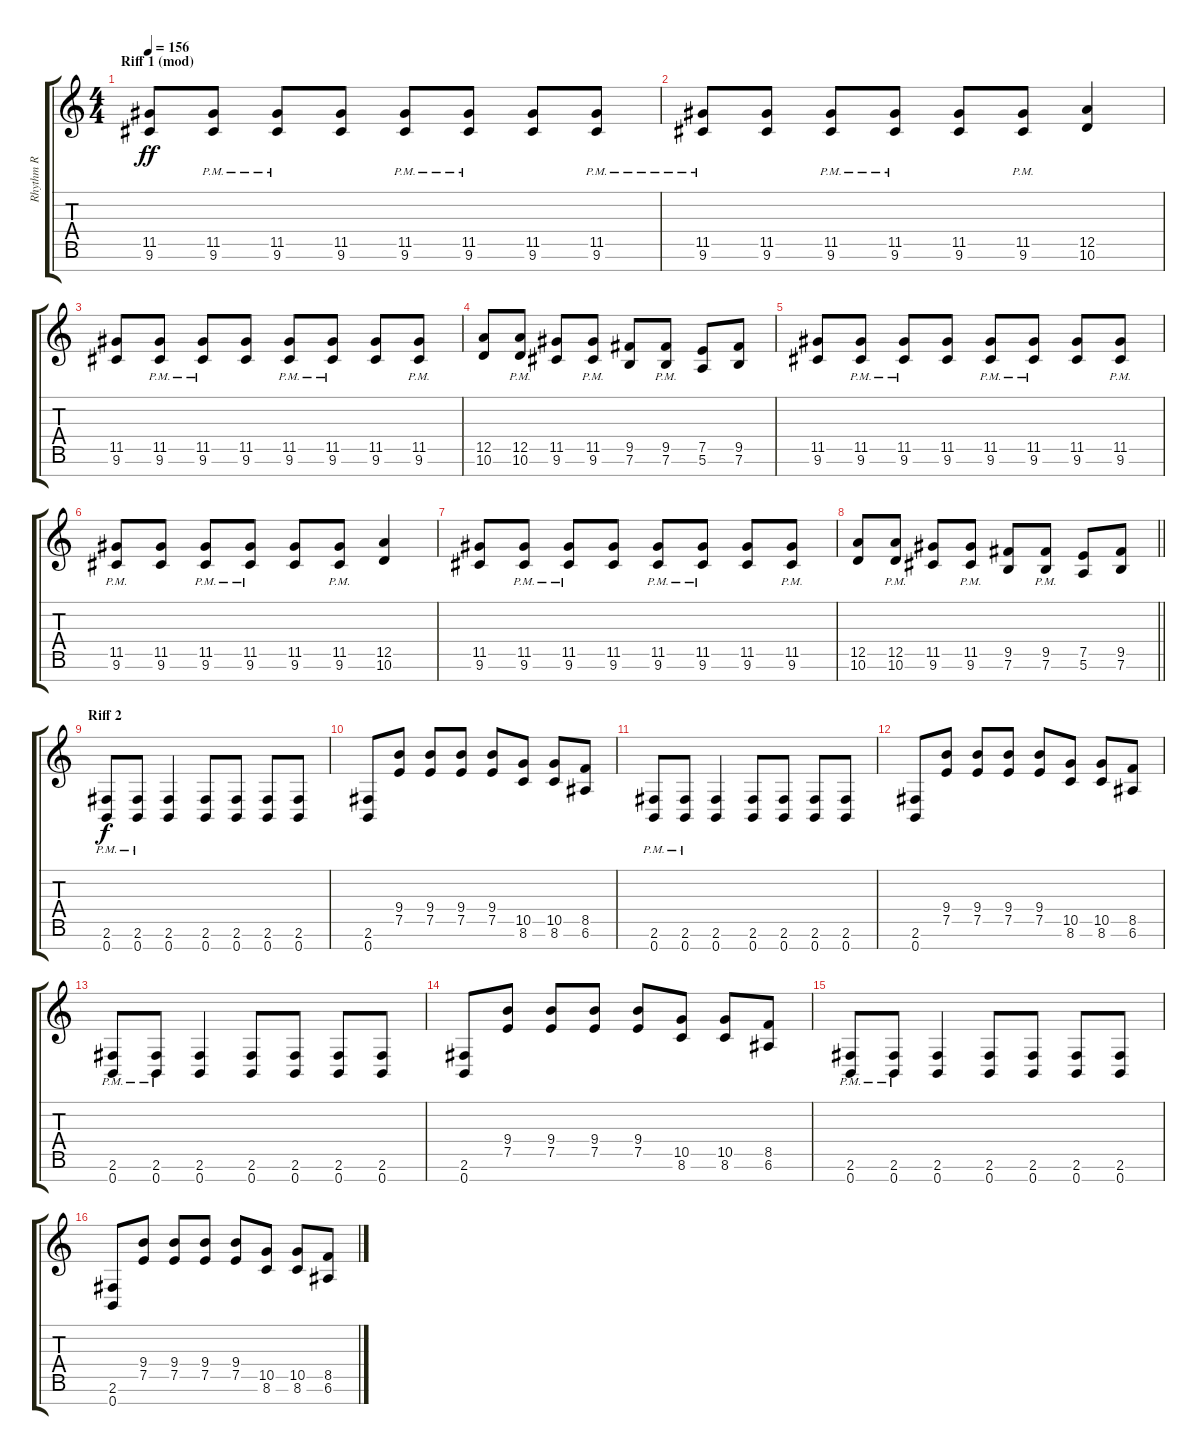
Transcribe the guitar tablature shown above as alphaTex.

\track ("Rhythm R" "Rhythm R") {instrument overdrivenguitar}
\staff {score tabs}
\tuning (E4 B3 G3 D3 A2 E2 B1) {hide}
\ts (4 4)
\section ("" "Riff 1 (mod)")
\tempo 156
\clef g2
\ks c
(11.5 9.6).8{dy ff} (11.5{pm} 9.6{pm}).8 (11.5{pm} 9.6{pm}).8 (11.5 9.6).8 (11.5{pm} 9.6{pm}).8 (11.5{pm} 9.6{pm}).8 (11.5 9.6).8 (11.5{pm} 9.6{pm}).8 |
(11.5{pm} 9.6{pm}).8 (11.5 9.6).8 (11.5{pm} 9.6{pm}).8 (11.5{pm} 9.6{pm}).8 (11.5 9.6).8 (11.5{pm} 9.6{pm}).8 (12.5 10.6).4 |
(11.5 9.6).8 (11.5{pm} 9.6{pm}).8 (11.5{pm} 9.6{pm}).8 (11.5 9.6).8 (11.5{pm} 9.6{pm}).8 (11.5{pm} 9.6{pm}).8 (11.5 9.6).8 (11.5{pm} 9.6{pm}).8 |
(12.5 10.6).8 (12.5{pm} 10.6{pm}).8 (11.5 9.6).8 (11.5{pm} 9.6{pm}).8 (9.5 7.6).8 (9.5{pm} 7.6{pm}).8 (7.5 5.6).8 (9.5 7.6).8 |
(11.5 9.6).8 (11.5{pm} 9.6{pm}).8 (11.5{pm} 9.6{pm}).8 (11.5 9.6).8 (11.5{pm} 9.6{pm}).8 (11.5{pm} 9.6{pm}).8 (11.5 9.6).8 (11.5{pm} 9.6{pm}).8 |
(11.5{pm} 9.6{pm}).8 (11.5 9.6).8 (11.5{pm} 9.6{pm}).8 (11.5{pm} 9.6{pm}).8 (11.5 9.6).8 (11.5{pm} 9.6{pm}).8 (12.5 10.6).4 |
(11.5 9.6).8 (11.5{pm} 9.6{pm}).8 (11.5{pm} 9.6{pm}).8 (11.5 9.6).8 (11.5{pm} 9.6{pm}).8 (11.5{pm} 9.6{pm}).8 (11.5 9.6).8 (11.5{pm} 9.6{pm}).8 |
\barLineRight lightlight
(12.5 10.6).8 (12.5{pm} 10.6{pm}).8 (11.5 9.6).8 (11.5{pm} 9.6{pm}).8 (9.5 7.6).8 (9.5{pm} 7.6{pm}).8 (7.5 5.6).8 (9.5 7.6).8 |
\section ("" "Riff 2")
(2.6{pm} 0.7{pm}).8{dy f} (2.6{pm} 0.7{pm}).8 (2.6 0.7).4 (2.6 0.7).8 (2.6 0.7).8 (2.6 0.7).8 (2.6 0.7).8 |
(2.6 0.7).8 (9.4 7.5).8 (9.4 7.5).8 (9.4 7.5).8 (9.4 7.5).8 (10.5 8.6).8 (10.5 8.6).8 (8.5 6.6).8 |
(2.6{pm} 0.7{pm}).8 (2.6{pm} 0.7{pm}).8 (2.6 0.7).4 (2.6 0.7).8 (2.6 0.7).8 (2.6 0.7).8 (2.6 0.7).8 |
(2.6 0.7).8 (9.4 7.5).8 (9.4 7.5).8 (9.4 7.5).8 (9.4 7.5).8 (10.5 8.6).8 (10.5 8.6).8 (8.5 6.6).8 |
(2.6{pm} 0.7{pm}).8 (2.6{pm} 0.7{pm}).8 (2.6 0.7).4 (2.6 0.7).8 (2.6 0.7).8 (2.6 0.7).8 (2.6 0.7).8 |
(2.6 0.7).8 (9.4 7.5).8 (9.4 7.5).8 (9.4 7.5).8 (9.4 7.5).8 (10.5 8.6).8 (10.5 8.6).8 (8.5 6.6).8 |
(2.6{pm} 0.7{pm}).8 (2.6{pm} 0.7{pm}).8 (2.6 0.7).4 (2.6 0.7).8 (2.6 0.7).8 (2.6 0.7).8 (2.6 0.7).8 |
(2.6 0.7).8 (9.4 7.5).8 (9.4 7.5).8 (9.4 7.5).8 (9.4 7.5).8 (10.5 8.6).8 (10.5 8.6).8 (8.5 6.6).8
